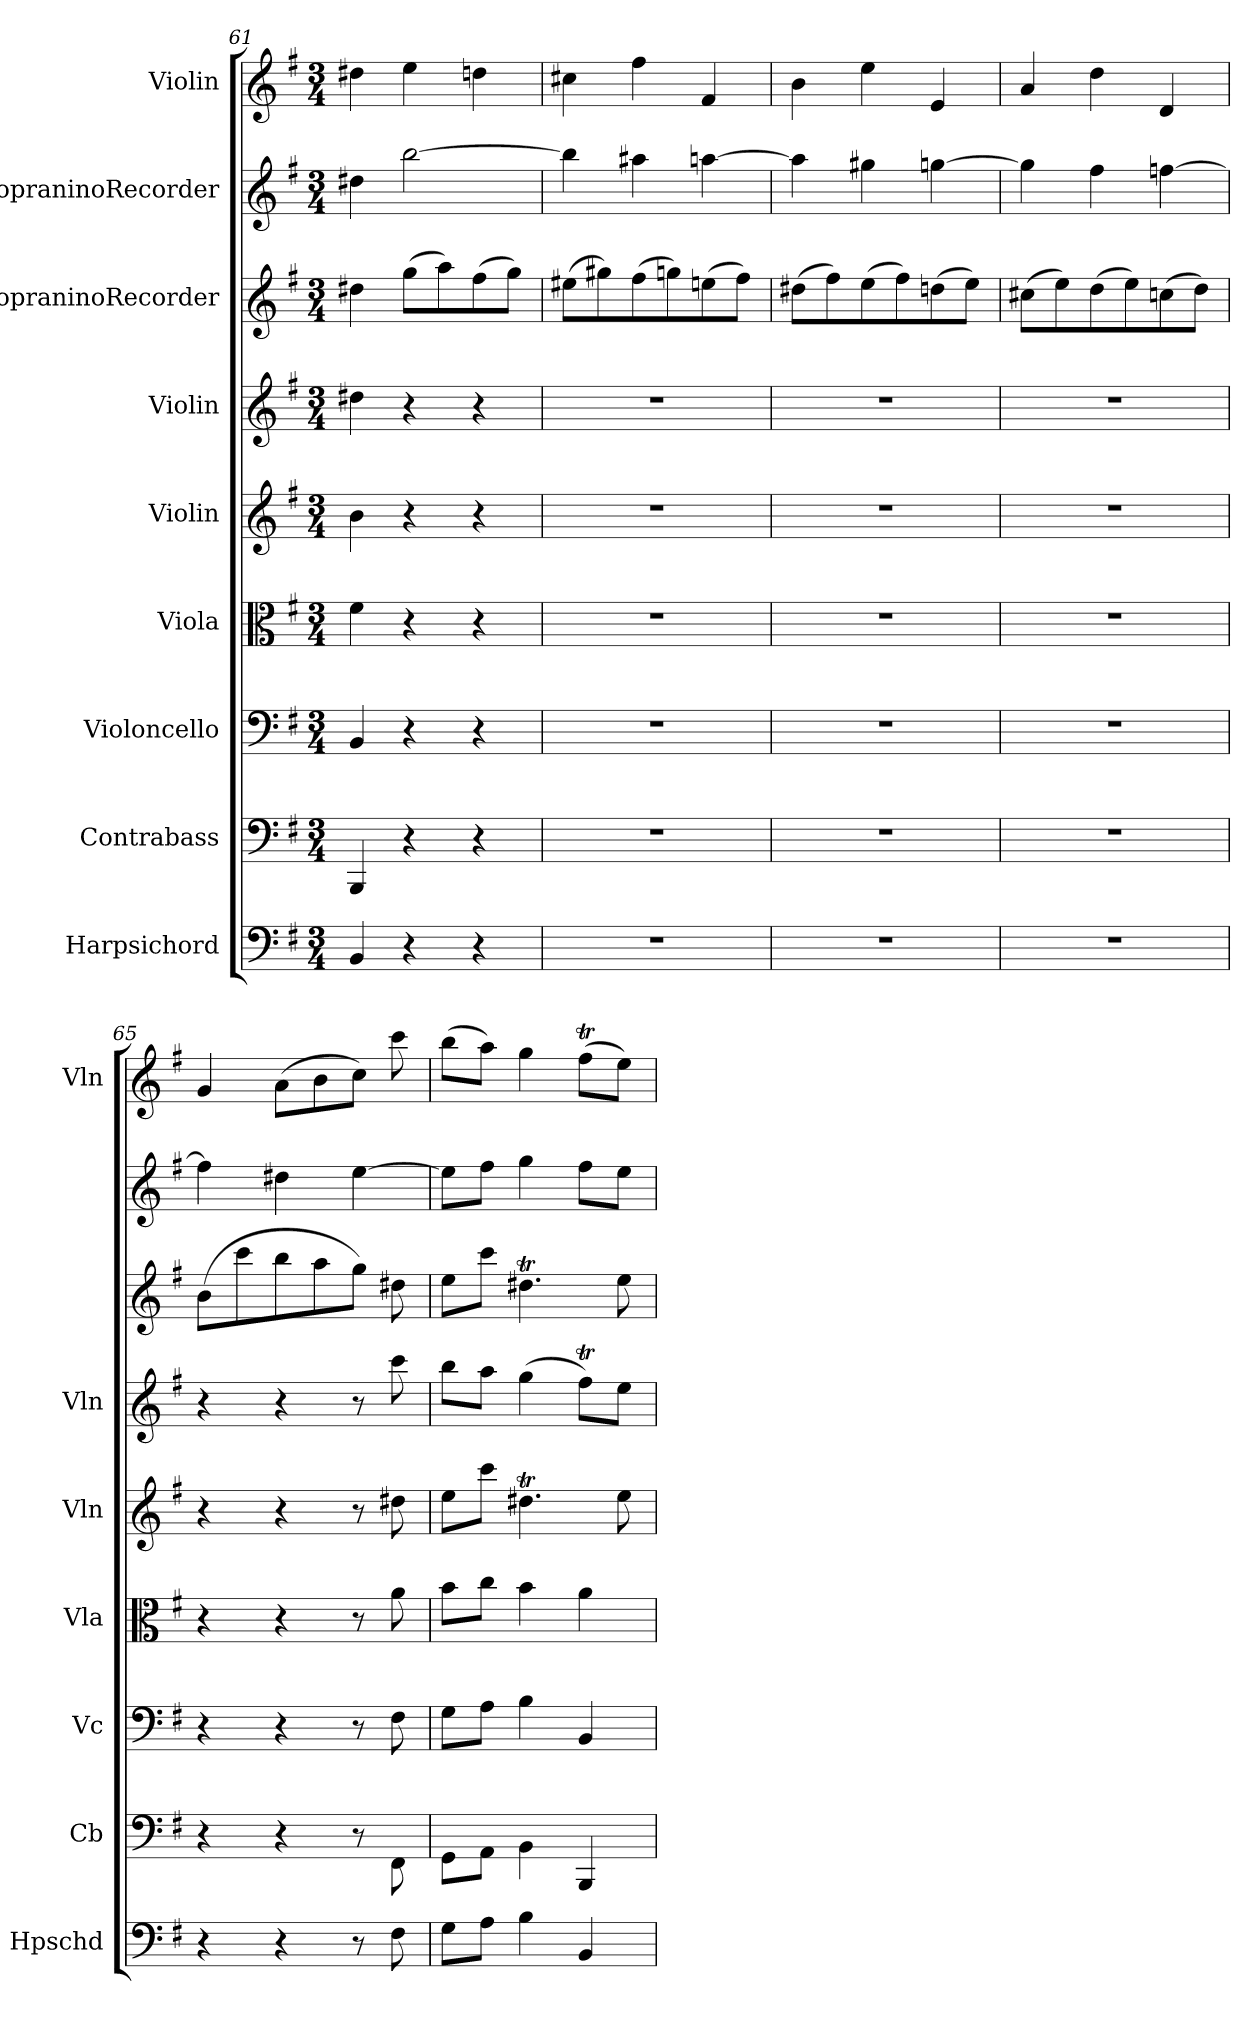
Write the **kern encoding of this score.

**kern	**kern	**kern	**kern	**kern	**kern	**kern	**kern	**kern
*part9	*part8	*part7	*part6	*part5	*part4	*part3	*part2	*part1
*staff9	*staff8	*staff7	*staff6	*staff5	*staff4	*staff3	*staff2	*staff1
*I"Harpsichord	*I"Contrabass	*I"Violoncello	*I"Viola	*I"Violin	*I"Violin	*I"SopraninoRecorder	*I"SopraninoRecorder	*I"Violin
*I'Hpschd	*I'Cb	*I'Vc	*I'Vla	*I'Vln	*I'Vln	*	*	*I'Vln
*clefF4	*clefF4	*clefF4	*clefC3	*clefG2	*clefG2	*clefG2	*clefG2	*clefG2
*k[f#]	*k[f#]	*k[f#]	*k[f#]	*k[f#]	*k[f#]	*k[f#]	*k[f#]	*k[f#]
*e:	*e:	*e:	*e:	*e:	*e:	*e:	*e:	*e:
*M3/4	*M3/4	*M3/4	*M3/4	*M3/4	*M3/4	*M3/4	*M3/4	*M3/4
=61	=61	=61	=61	=61	=61	=61	=61	=61
4BB/	4BBB/	4BB/	4f#\	4b\	4dd#X\	4dd#X\	4dd#X\	4dd#X\
4r	4r	4r	4r	4r	4r	(8gg\L	[2bb\	4ee\
.	.	.	.	.	.	8aa\)	.	.
4r	4r	4r	4r	4r	4r	(8ff#\	.	4ddn\
.	.	.	.	.	.	8gg\J)	.	.
=62	=62	=62	=62	=62	=62	=62	=62	=62
2.r	2.r	2.r	2.r	2.r	2.r	(8ee#X\L	4bb\]	4cc#X\
.	.	.	.	.	.	8gg#X\)	.	.
.	.	.	.	.	.	(8ff#\	4aa#X\	4ff#\
.	.	.	.	.	.	8ggn\)	.	.
.	.	.	.	.	.	(8een\	[4aan\	4f#/
.	.	.	.	.	.	8ff#\J)	.	.
=63	=63	=63	=63	=63	=63	=63	=63	=63
2.r	2.r	2.r	2.r	2.r	2.r	(8dd#X\L	4aa\]	4b\
.	.	.	.	.	.	8ff#\)	.	.
.	.	.	.	.	.	(8ee\	4gg#X\	4ee\
.	.	.	.	.	.	8ff#\)	.	.
.	.	.	.	.	.	(8ddn\	[4ggn\	4e/
.	.	.	.	.	.	8ee\J)	.	.
=64	=64	=64	=64	=64	=64	=64	=64	=64
2.r	2.r	2.r	2.r	2.r	2.r	(8cc#X\L	4gg\]	4a/
.	.	.	.	.	.	8ee\)	.	.
.	.	.	.	.	.	(8dd\	4ff#\	4dd\
.	.	.	.	.	.	8ee\)	.	.
.	.	.	.	.	.	(8ccn\	[4ffn\	4d/
.	.	.	.	.	.	8dd\J)	.	.
=65	=65	=65	=65	=65	=65	=65	=65	=65
4r	4r	4r	4r	4r	4r	(8b\L	4ff\]	4g/
.	.	.	.	.	.	8ccc\	.	.
4r	4r	4r	4r	4r	4r	8bb\	4dd#X\	(8a\L
.	.	.	.	.	.	8aa\	.	8b\
8r	8r	8r	8r	8r	8r	8gg\J)	[4ee\	8cc\J)
8F#\	8FF#\	8F#\	8a\	8dd#X\	8ccc\	8dd#X\	.	8ccc\
=66	=66	=66	=66	=66	=66	=66	=66	=66
8G\L	8GG\L	8G\L	8b\L	8ee\L	8bb\L	8ee\L	8ee\L]	(8bb\L
8A\J	8AA\J	8A\J	8cc\J	8ccc\J	8aa\J	8ccc\J	8ff#\J	8aa\J)
4B\	4BB\	4B\	4b\	4.dd#Xt\	(4gg\	4.dd#Xt\	4gg\	4gg\
4BB/	4BBB/	4BB/	4a\	.	8ff#t\L)	.	8ff#\L	(8ff#t\L
.	.	.	.	8ee\	8ee\J	8ee\	8ee\J	8ee\J)
=	=	=	=	=	=	=	=	=
*-	*-	*-	*-	*-	*-	*-	*-	*-
